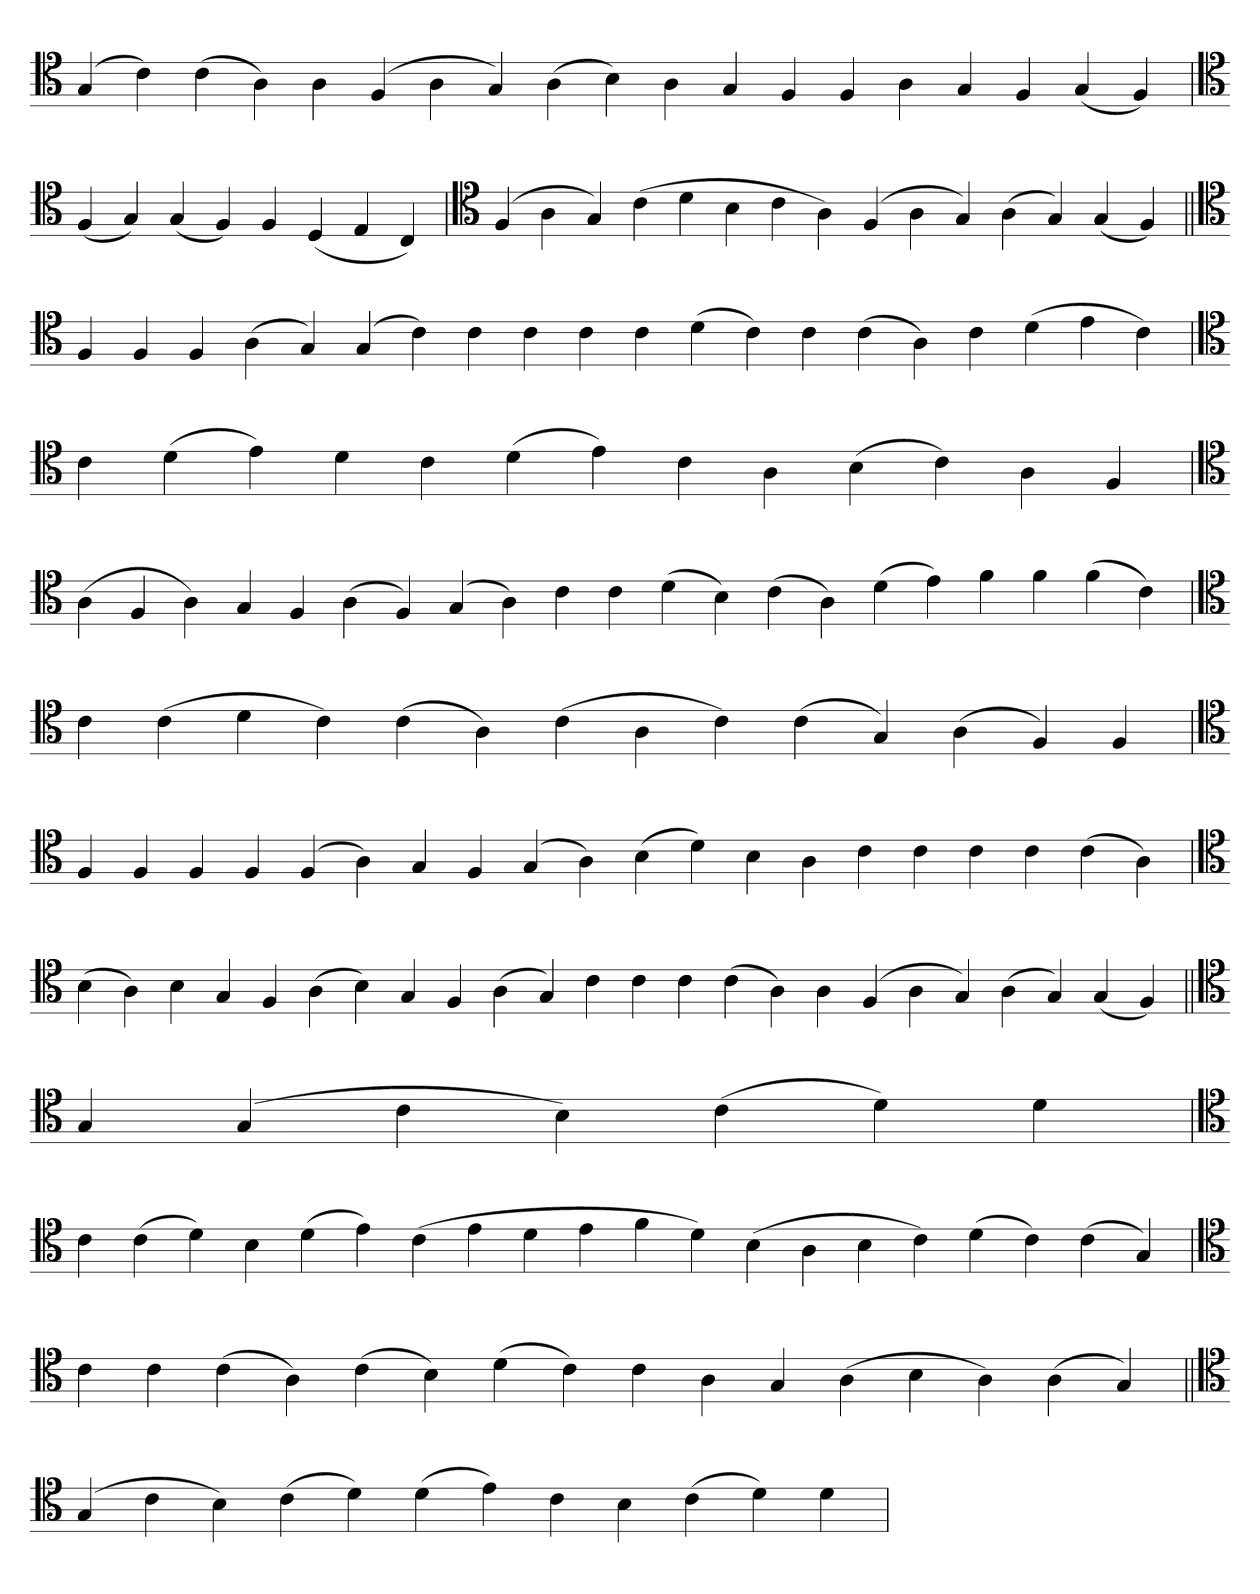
**kern
*part1
*staff1
*clefC4
=
(4G
4c)
(4c
4A)
4A
(4F
4A
4G)
(4A
4B)
4A
4G
4F
4F
4A
4G
4F
(4G
4F)
=`
*clefC4
(4F
4G)
(4G
4F)
4F
(4D
4E
4C)
=`
*clefC4
(4F
4A
4G)
(4c
4d
4B
4c
4A)
(4F
4A
4G)
(4A
4G)
(4G
4F)
=||
*clefC4
4F
4F
4F
(4A
4G)
(4G
4c)
4c
4c
4c
4c
(4d
4c)
4c
(4c
4A)
4c
(4d
4e
4c)
=`
*clefC4
4c
(4d
4e)
4d
4c
(4d
4e)
4c
4A
(4B
4c)
4A
4F
=`
*clefC4
(4A
4F
4A)
4G
4F
(4A
4F)
(4G
4A)
4c
4c
(4d
4B)
(4c
4A)
(4d
4e)
4f
4f
(4f
4c)
='
*clefC4
4c
(4c
4d
4c)
(4c
4A)
(4c
4A
4c)
(4c
4G)
(4A
4F)
4F
=
*clefC4
4F
4F
4F
4F
(4F
4A)
4G
4F
(4G
4A)
(4B
4d)
4B
4A
4c
4c
4c
4c
(4c
4A)
=`
*clefC4
(4B
4A)
4B
4G
4F
(4A
4B)
4G
4F
(4A
4G)
4c
4c
4c
(4c
4A)
4A
(4F
4A
4G)
(4A
4G)
(4G
4F)
=||
*clefC4
4G
(4G
4c
4B)
(4c
4d)
4d
=`
*clefC4
4c
(4c
4d)
4B
(4d
4e)
(4c
4e
4d
4e
4f
4d)
(4B
4A
4B
4c)
(4d
4c)
(4c
4G)
=`
*clefC4
4c
4c
(4c
4A)
(4c
4B)
(4d
4c)
4c
4A
4G
(4A
4B
4A)
(4A
4G)
=||
*clefC4
(4G
4c
4B)
(4c
4d)
(4d
4e)
4c
4B
(4c
4d)
4d
='
*-
